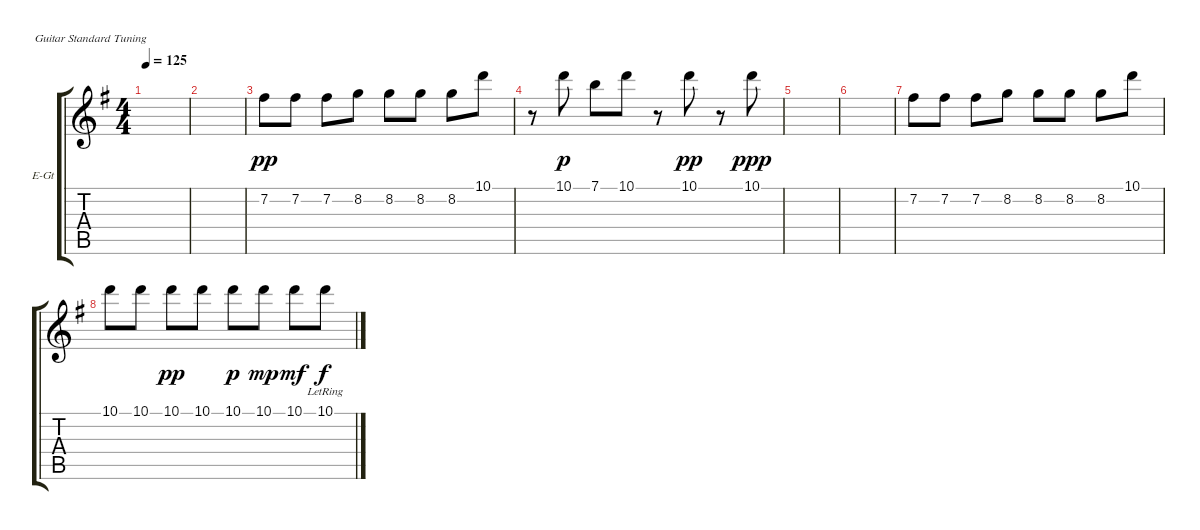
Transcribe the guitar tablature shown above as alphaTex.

\bracketExtendMode groupsimilarinstruments
\firstSystemTrackNameOrientation horizontal
\otherSystemsTrackNameOrientation horizontal
\track ("Electric Guitar 2" "E-Gt") {instrument distortionguitar}
\staff {score tabs}
\tuning (E4 B3 G3 D3 A2 E2)
\ts (4 4)
\tempo 125
\clef g2
\ks g
|
|
7.2.8{dy pp} 7.2.8 7.2.8 8.2.8 8.2.8 8.2.8 8.2.8 10.1.8 |
r.8 10.1.8{dy p} 7.1.8 10.1.8 r.8 10.1.8{dy pp} r.8 10.1.8{dy ppp} |
|
|
7.2.8 7.2.8 7.2.8 8.2.8 8.2.8 8.2.8 8.2.8 10.1.8 |
10.1.8 10.1.8 10.1.8{dy pp} 10.1.8 10.1.8{dy p} 10.1.8{dy mp} 10.1.8{dy mf} 10.1{lr}.8{dy f}
